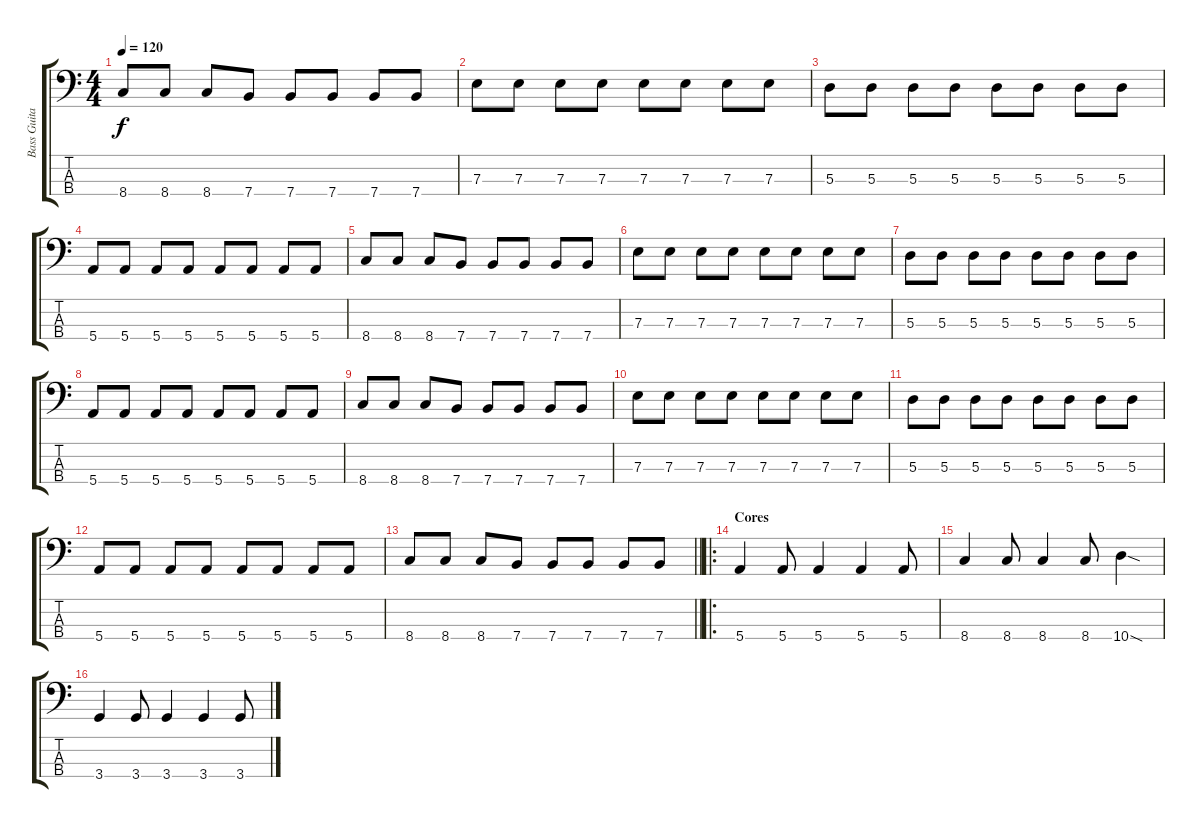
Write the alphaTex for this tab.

\track ("Bass Guitar" "Bass Guita") {instrument electricbassfinger}
\staff {score tabs}
\tuning (G2 D2 A1 E1) {hide}
\ts (4 4)
\tempo 120
\clef f4
\ks c
8.4.8{dy f} 8.4.8 8.4.8 7.4.8 7.4.8 7.4.8 7.4.8 7.4.8 |
7.3.8 7.3.8 7.3.8 7.3.8 7.3.8 7.3.8 7.3.8 7.3.8 |
5.3.8 5.3.8 5.3.8 5.3.8 5.3.8 5.3.8 5.3.8 5.3.8 |
5.4.8 5.4.8 5.4.8 5.4.8 5.4.8 5.4.8 5.4.8 5.4.8 |
8.4.8 8.4.8 8.4.8 7.4.8 7.4.8 7.4.8 7.4.8 7.4.8 |
7.3.8 7.3.8 7.3.8 7.3.8 7.3.8 7.3.8 7.3.8 7.3.8 |
5.3.8 5.3.8 5.3.8 5.3.8 5.3.8 5.3.8 5.3.8 5.3.8 |
5.4.8 5.4.8 5.4.8 5.4.8 5.4.8 5.4.8 5.4.8 5.4.8 |
8.4.8 8.4.8 8.4.8 7.4.8 7.4.8 7.4.8 7.4.8 7.4.8 |
7.3.8 7.3.8 7.3.8 7.3.8 7.3.8 7.3.8 7.3.8 7.3.8 |
5.3.8 5.3.8 5.3.8 5.3.8 5.3.8 5.3.8 5.3.8 5.3.8 |
5.4.8 5.4.8 5.4.8 5.4.8 5.4.8 5.4.8 5.4.8 5.4.8 |
\barLineRight lightlight
8.4.8 8.4.8 8.4.8 7.4.8 7.4.8 7.4.8 7.4.8 7.4.8 |
\ro
\section ("" "Cores")
5.4.4 5.4.8 5.4.4 5.4.4 5.4.8 |
8.4.4 8.4.8 8.4.4 8.4.8 10.4{sod}.4 |
3.4.4 3.4.8 3.4.4 3.4.4 3.4.8
